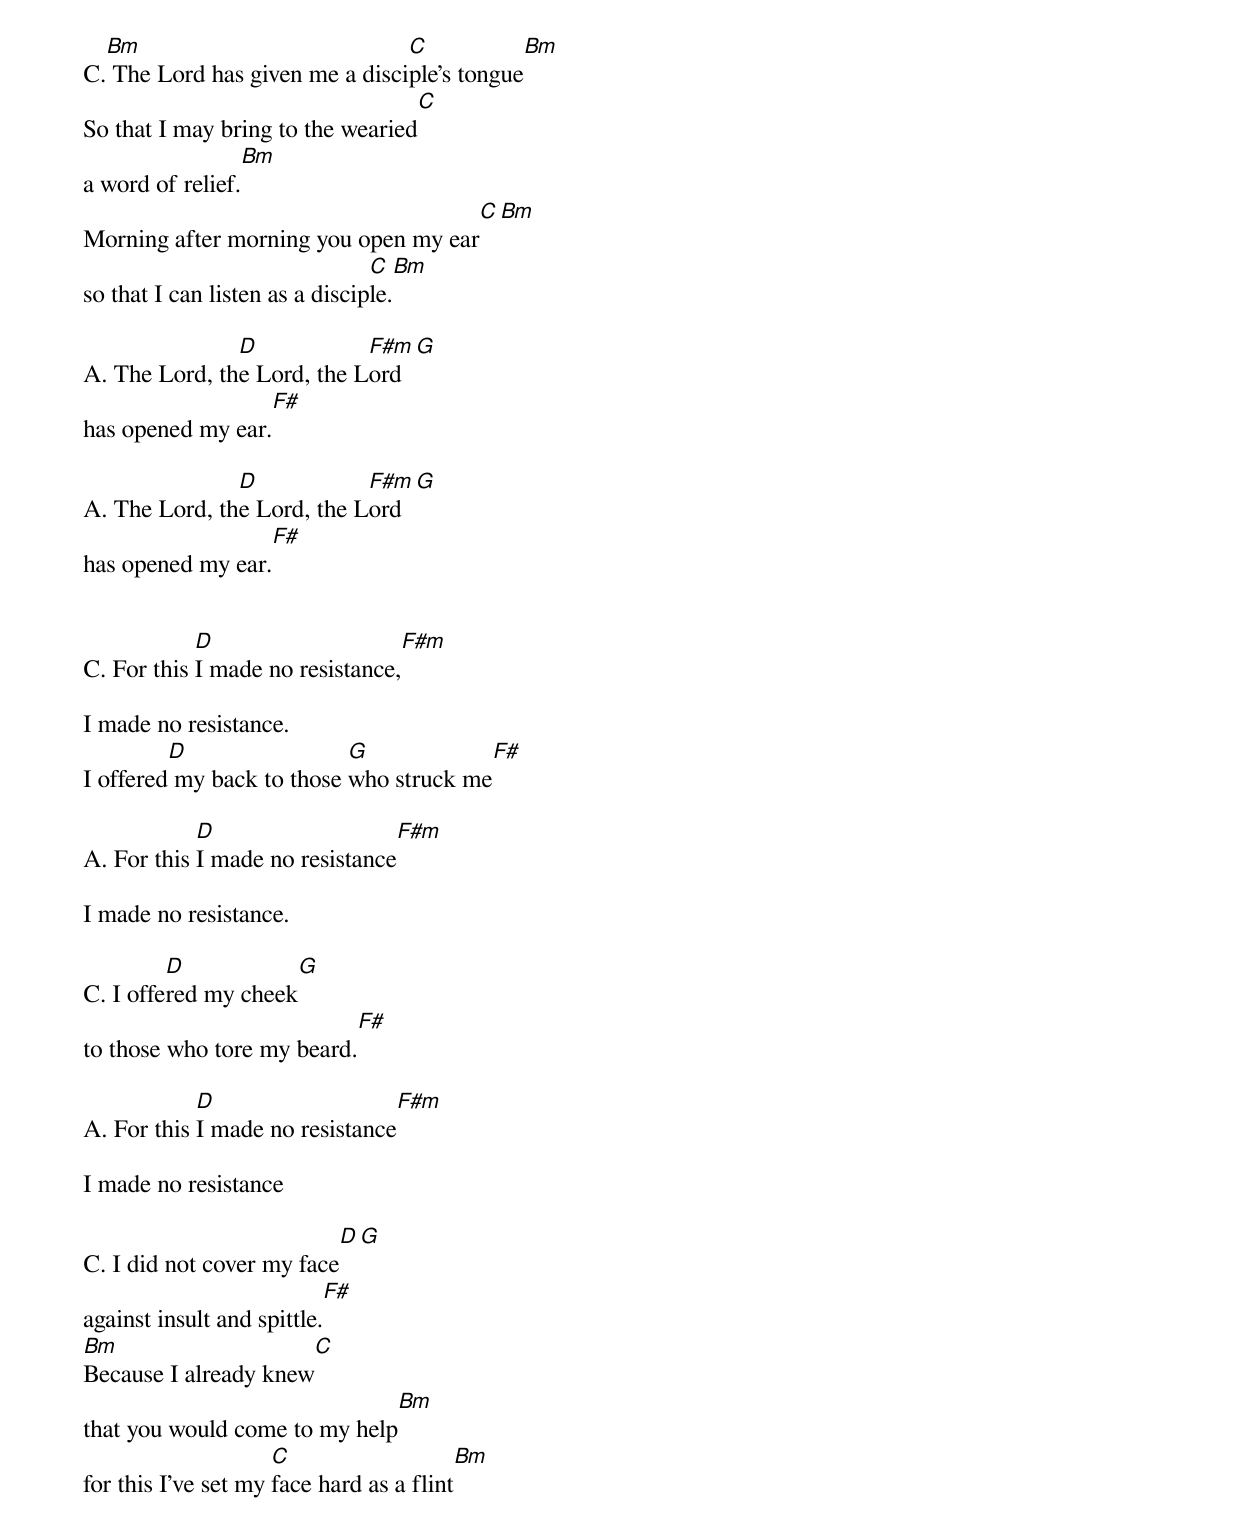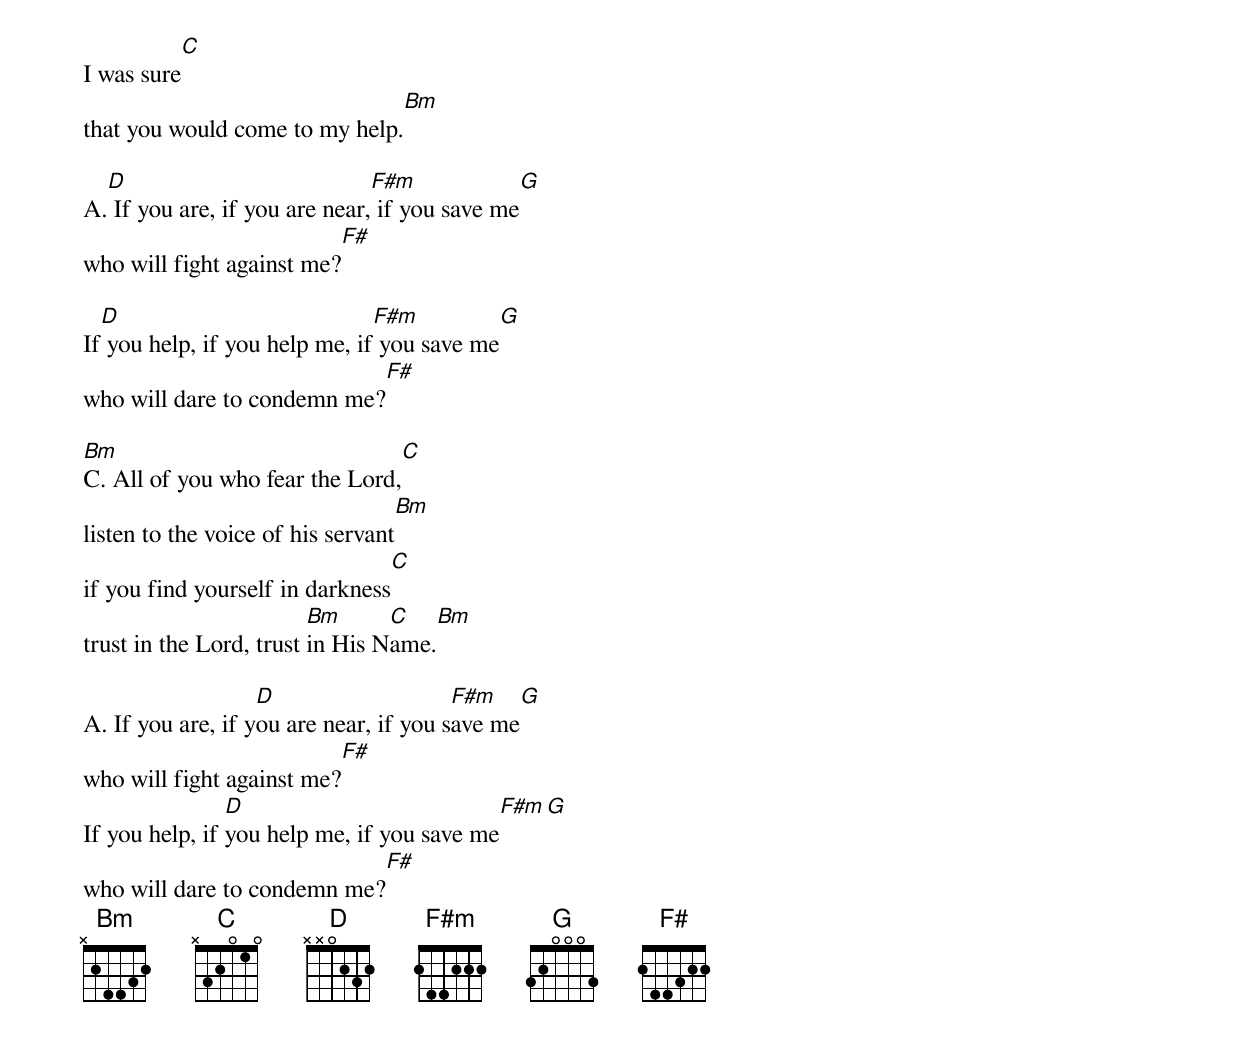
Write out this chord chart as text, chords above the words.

  Bm                            C                                        Bm
C. The Lord has given me a disciple’s tongue
                                                          C
So that I may bring to the wearied
                         Bm
a word of relief.
                                         C                          Bm
Morning after morning you open my ear
                                C                Bm
so that I can listen as a disciple.

               D            F#m               G
A. The Lord, the Lord, the Lord
                                 F#
has opened my ear.

               D            F#m               G
A. The Lord, the Lord, the Lord
                                 F#
has opened my ear.


            D                                F#m
C. For this I made no resistance,

I made no resistance.
         D                 G                                    F#
I offered my back to those who struck me

            D                                F#m
A. For this I made no resistance

I made no resistance.

         D                 G
C. I offered my cheek
                                                  F#
to those who tore my beard.

            D                                F#m
A. For this I made no resistance

I made no resistance

                          D           G
C. I did not cover my face
                                         F#
against insult and spittle.
Bm                                    C
Because I already knew
                                                     Bm
that you would come to my help
                     C                                            Bm
for this I’ve set my face hard as a flint
               C
I was sure
                                                       Bm
that you would come to my help.

  D                            F#m                             G
A. If you are, if you are near, if you save me
                                        F#
who will fight against me?

  D                            F#m                             G
If you help, if you help me, if you save me
                                         F#
who will dare to condemn me?

Bm                                                C
C. All of you who fear the Lord,
                                                     Bm
listen to the voice of his servant
                                                     C
if you find yourself in darkness
                         Bm      C                  Bm
trust in the Lord, trust in His Name.

                   D                    F#m                     G
A. If you are, if you are near, if you save me
                                        F#
who will fight against me?
                D                                 F#m          G
If you help, if you help me, if you save me
                                      F#
who will dare to condemn me?
